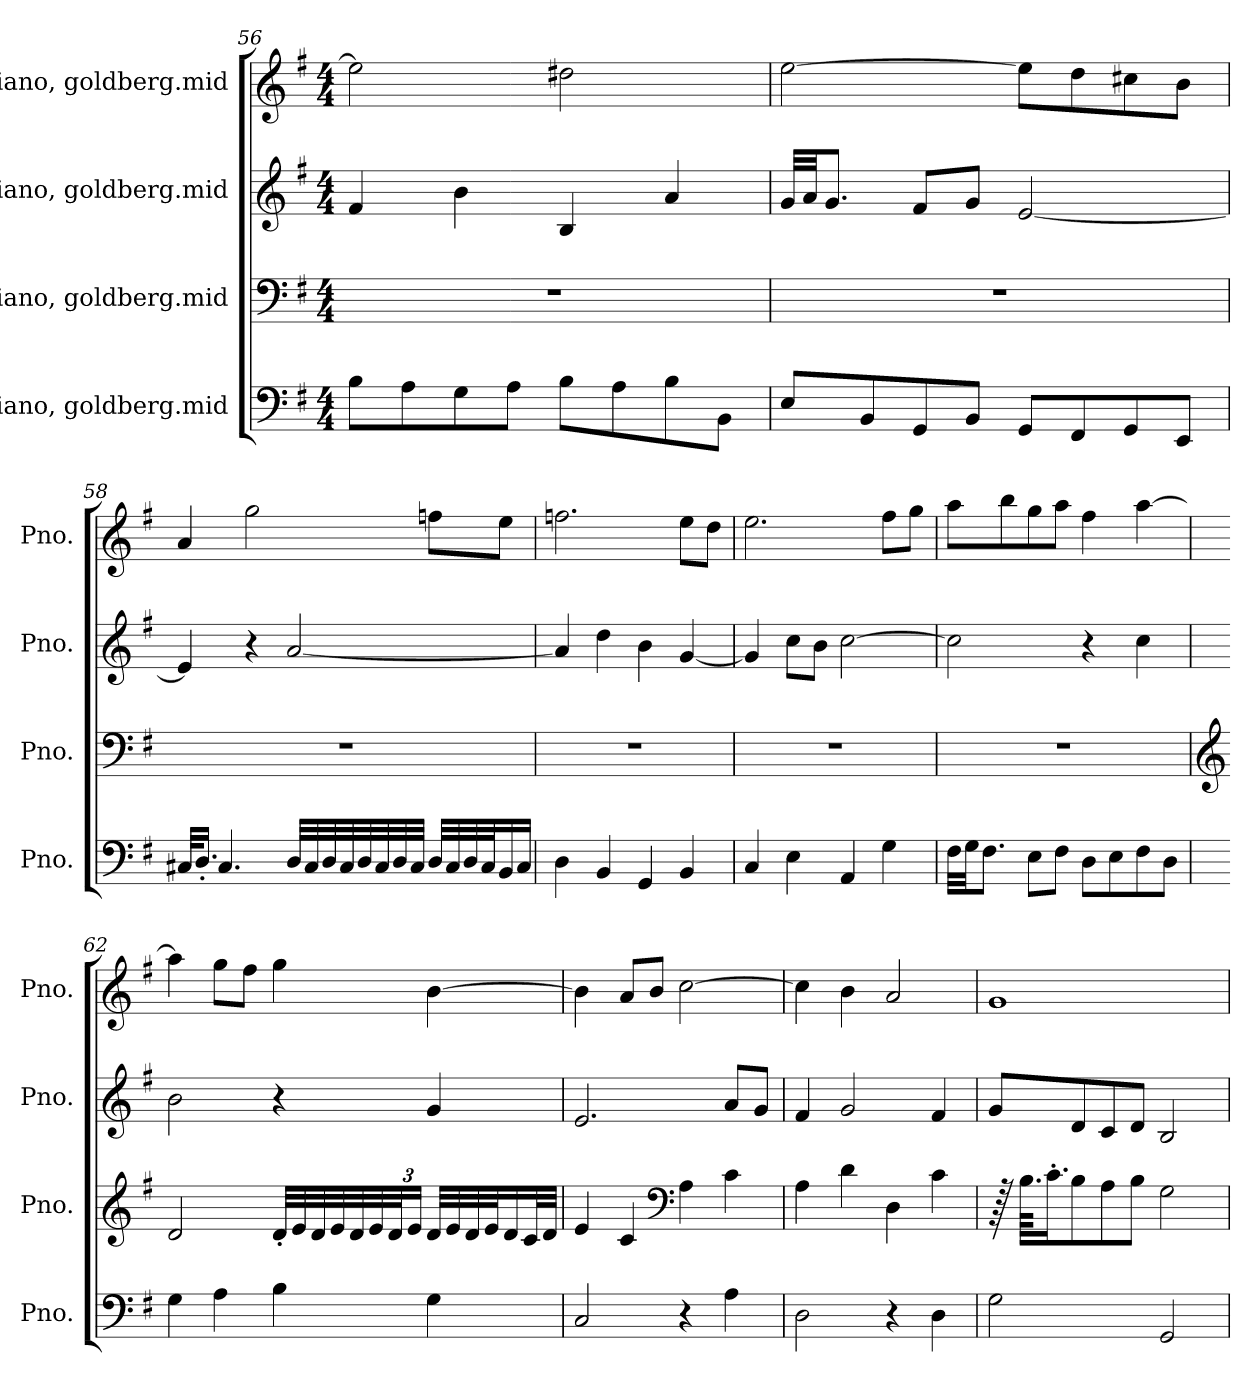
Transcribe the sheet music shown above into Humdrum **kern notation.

**kern	**kern	**kern	**kern
*part4	*part3	*part2	*part1
*staff4	*staff3	*staff2	*staff1
*I"Piano, goldberg.mid	*I"Piano, goldberg.mid	*I"Piano, goldberg.mid	*I"Piano, goldberg.mid
*I'Pno.	*I'Pno.	*I'Pno.	*I'Pno.
!!LO:PB:g=z
*clefF4	*clefF4	*clefG2	*clefG2
*k[f#]	*k[f#]	*k[f#]	*k[f#]
*M4/4	*M4/4	*M4/4	*M4/4
=56	=56	=56	=56
8B\L	1r	4f#/	2ee\]
8A\	.	.	.
8G\	.	4b\	.
8A\J	.	.	.
8B\L	.	4B/	2dd#X\
8A\	.	.	.
8B\	.	4a/	.
8BB\J	.	.	.
=57	=57	=57	=57
8E/L	1r	32g/LLL	[2ee\
.	.	32a/JJ	.
.	.	8.g/J	.
8BB/	.	.	.
8GG/	.	8f#/L	.
8BB/J	.	8g/J	.
8GG/L	.	[2e/	8ee\L]
8FF#/	.	.	8dd\
8GG/	.	.	8cc#X\
8EE/J	.	.	8b\J
=58	=58	=58	=58
32C#X/KLL	1r	4e/]	4a/
16.D'/JJ	.	.	.
4.C#/	.	.	.
.	.	4r	2gg\
32D/LLL	.	[2a/	.
32C#/	.	.	.
32D/	.	.	.
32C#/	.	.	.
32D/	.	.	.
32C#/	.	.	.
32D/	.	.	.
32C#/JJJ	.	.	.
32D/LLL	.	.	8ffn\L
32C#/	.	.	.
32D/	.	.	.
32C#/J	.	.	.
16BB/	.	.	8ee\J
16C#/JJ	.	.	.
=59	=59	=59	=59
4D\	1r	4a/]	2.ffn\
4BB/	.	4dd\	.
4GG/	.	4b\	.
4BB/	.	[4g/	8ee\L
.	.	.	8dd\J
!!LO:LB:g=z
=60	=60	=60	=60
4C/	1r	4g/]	2.ee\
4E\	.	8cc\L	.
.	.	8b\J	.
4AA/	.	[2cc\	.
4G\	.	.	8ff#\L
.	.	.	8gg\J
=61	=61	=61	=61
32F#\LLL	1r	2cc\]	8aa\L
32G\JJ	.	.	.
8.F#\J	.	.	.
.	.	.	8bb\
8E\L	.	.	8gg\
8F#\J	.	.	8aa\J
8D\L	.	4r	4ff#\
8E\	.	.	.
8F#\	.	4cc\	[4aa\
8D\J	.	.	.
=62	=62	=62	=62
*	*clefG2	*	*
4G\	2d/	2b\	4aa\]
4A\	.	.	8gg\L
.	.	.	8ff#\J
4B\	32d'/LLL	4r	4gg\
.	32e/	.	.
.	32d/	.	.
.	32e/	.	.
.	32d/	.	.
.	32e/	.	.
*	*Xbrackettup	*	*
.	48d/J	.	.
.	24e/JJ	.	.
4G\	32d/LLL	4g/	[4b\
.	32e/	.	.
.	32d/	.	.
.	32e/J	.	.
.	16d/	.	.
.	32c/L	.	.
.	32d/JJJ	.	.
=63	=63	=63	=63
2C/	4e/	2.e/	4b\]
.	4c/	.	8a/L
.	.	.	8b/J
*	*clefF4	*	*
4r	4A\	.	[2cc\
4A\	4c\	8a/L	.
.	.	8g/J	.
!!LO:LB:g=z
=64	=64	=64	=64
2D\	4A\	4f#/	4cc\]
.	4d\	2g/	4b\
4r	4D\	.	2a/
4D\	4c\	4f#/	.
=65	=65	=65	=65
2G\	128r	8g/L	1g
.	64.B\KKLL	.	.
.	16.c'\J	.	.
.	8B\	8d/	.
.	8A\	8c/	.
.	8B\J	8d/J	.
2GG/	2G\	2B/	.
=	=	=	=
*-	*-	*-	*-
